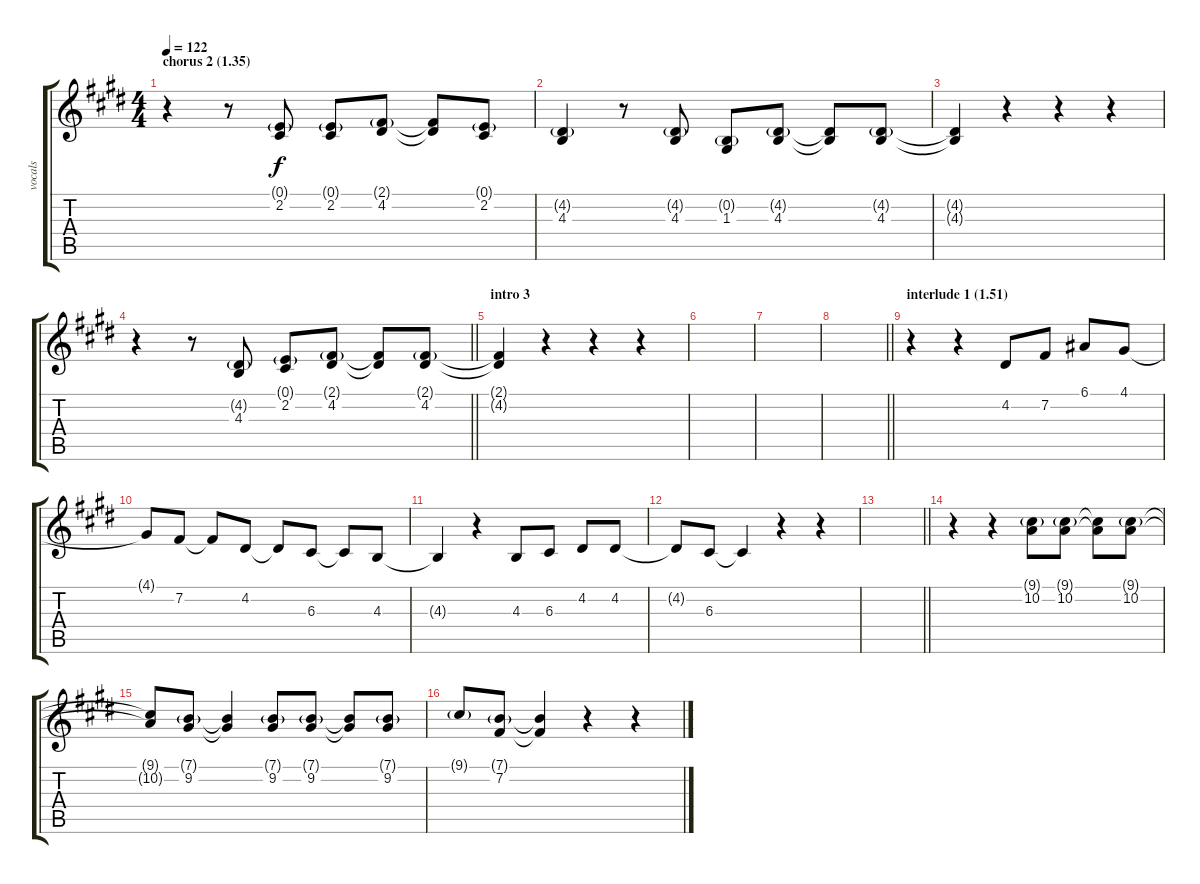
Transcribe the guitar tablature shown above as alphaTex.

\track ("vocals" "vocals") {instrument tenorsax}
\staff {score tabs}
\tuning (E4 B3 G3 D3 A2 E2) {hide}
\ts (4 4)
\section ("" "chorus 2 (1.35)")
\tempo 122
\clef g2
\ks e
r.4{dy f} r.8 (0.1{g} 2.2).8 (0.1{g} 2.2).8 (2.1{g} 4.2).8 (2.1{t} 4.2{t}).8 (0.1{g} 2.2).8 |
(4.2{g} 4.3).4 r.8 (4.2{g} 4.3).8 (0.2{g} 1.3).8 (4.2{g} 4.3).8 (4.2{t} 4.3{t}).8 (4.2{g} 4.3).8 |
(4.2{t} 4.3{t}).4 r.4 r.4 r.4 |
\barLineRight lightlight
r.4 r.8 (4.2{g} 4.3).8 (0.1{g} 2.2).8 (2.1{g} 4.2).8 (2.1{t} 4.2{t}).8 (2.1{g} 4.2).8 |
\section ("" "intro 3")
(2.1{t} 4.2{t}).4 r.4 r.4 r.4 |
|
|
\barLineRight lightlight
|
\section ("" "interlude 1 (1.51)")
r.4 r.4 4.2.8 7.2.8 6.1.8 4.1.8 |
4.1{t}.8 7.2.8 7.2{t}.8 4.2.8 4.2{t}.8 6.3.8 6.3{t}.8 4.3.8 |
4.3{t}.4 r.4 4.3.8 6.3.8 4.2.8 4.2.8 |
4.2{t}.8 6.3.8 6.3{t}.4 r.4 r.4 |
\barLineRight lightlight
|
r.4 r.4 (9.1{g} 10.2).8 (9.1{g} 10.2).8 (9.1{t} 10.2{t}).8 (9.1{g} 10.2).8 |
(9.1{t} 10.2{t}).8 (7.1{g} 9.2).8 (7.1{t} 9.2{t}).4 (7.1{g} 9.2).8 (7.1{g} 9.2).8 (7.1{t} 9.2{t}).8 (7.1{g} 9.2).8 |
9.1{g}.8 (7.1{g} 7.2).8 (7.1{t} 7.2{t}).4 r.4 r.4
